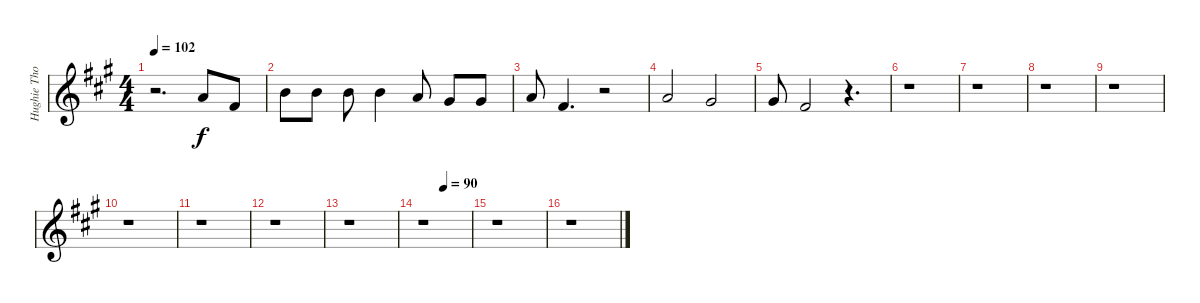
\track ("Hughie Thomasson Vocals" "Hughie Tho") {instrument violin}
\staff {score}
\tuning (E4 B3 G3 D3 A2 E2) {hide}
\ts (4 4)
\tempo 102
\clef g2
\ks a
r.2{d dy f} 5.1.8 7.2.8 |
7.1.8 7.1.8 7.1.8 7.1.4 10.2.8 9.2.8 9.2.8 |
10.2.8 7.2.4{d} r.2 |
5.1.2 4.1.2 |
4.1.8 7.2.2 r.4{d} |
r.1 |
r.1 |
r.1 |
r.1 |
r.1 |
r.1 |
r.1 |
r.1 |
\tempo (90 0.4375)
r.1 |
r.1 |
r.1
